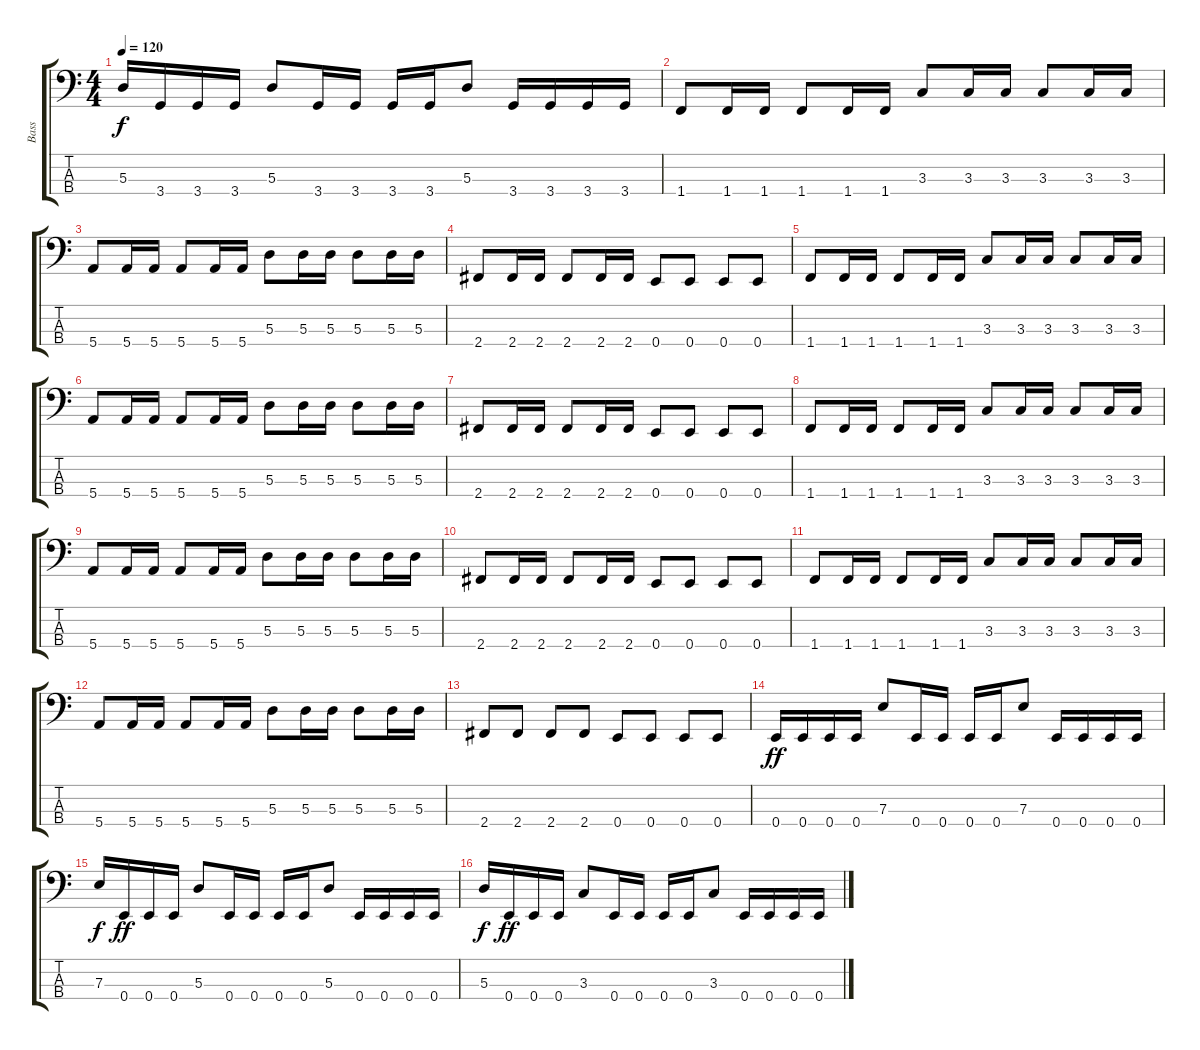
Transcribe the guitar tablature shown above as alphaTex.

\track ("Bass" "Bass") {instrument electricbassfinger}
\staff {score tabs}
\tuning (G2 D2 A1 E1) {hide}
\ts (4 4)
\tempo 120
\clef f4
\ks c
5.3.16{dy f} 3.4.16 3.4.16 3.4.16 5.3.8 3.4.16 3.4.16 3.4.16 3.4.16 5.3.8 3.4.16 3.4.16 3.4.16 3.4.16 |
1.4.8 1.4.16 1.4.16 1.4.8 1.4.16 1.4.16 3.3.8 3.3.16 3.3.16 3.3.8 3.3.16 3.3.16 |
5.4.8 5.4.16 5.4.16 5.4.8 5.4.16 5.4.16 5.3.8 5.3.16 5.3.16 5.3.8 5.3.16 5.3.16 |
2.4.8 2.4.16 2.4.16 2.4.8 2.4.16 2.4.16 0.4.8 0.4.8 0.4.8 0.4.8 |
1.4.8 1.4.16 1.4.16 1.4.8 1.4.16 1.4.16 3.3.8 3.3.16 3.3.16 3.3.8 3.3.16 3.3.16 |
5.4.8 5.4.16 5.4.16 5.4.8 5.4.16 5.4.16 5.3.8 5.3.16 5.3.16 5.3.8 5.3.16 5.3.16 |
2.4.8 2.4.16 2.4.16 2.4.8 2.4.16 2.4.16 0.4.8 0.4.8 0.4.8 0.4.8 |
1.4.8 1.4.16 1.4.16 1.4.8 1.4.16 1.4.16 3.3.8 3.3.16 3.3.16 3.3.8 3.3.16 3.3.16 |
5.4.8 5.4.16 5.4.16 5.4.8 5.4.16 5.4.16 5.3.8 5.3.16 5.3.16 5.3.8 5.3.16 5.3.16 |
2.4.8 2.4.16 2.4.16 2.4.8 2.4.16 2.4.16 0.4.8 0.4.8 0.4.8 0.4.8 |
1.4.8 1.4.16 1.4.16 1.4.8 1.4.16 1.4.16 3.3.8 3.3.16 3.3.16 3.3.8 3.3.16 3.3.16 |
5.4.8 5.4.16 5.4.16 5.4.8 5.4.16 5.4.16 5.3.8 5.3.16 5.3.16 5.3.8 5.3.16 5.3.16 |
2.4.8 2.4.8 2.4.8 2.4.8 0.4.8 0.4.8 0.4.8 0.4.8 |
0.4.16{dy ff} 0.4.16 0.4.16 0.4.16 7.3.8 0.4.16 0.4.16 0.4.16 0.4.16 7.3.8 0.4.16 0.4.16 0.4.16 0.4.16 |
7.3.16{dy f} 0.4.16{dy ff} 0.4.16 0.4.16 5.3.8 0.4.16 0.4.16 0.4.16 0.4.16 5.3.8 0.4.16 0.4.16 0.4.16 0.4.16 |
5.3.16{dy f} 0.4.16{dy ff} 0.4.16 0.4.16 3.3.8 0.4.16 0.4.16 0.4.16 0.4.16 3.3.8 0.4.16 0.4.16 0.4.16 0.4.16
